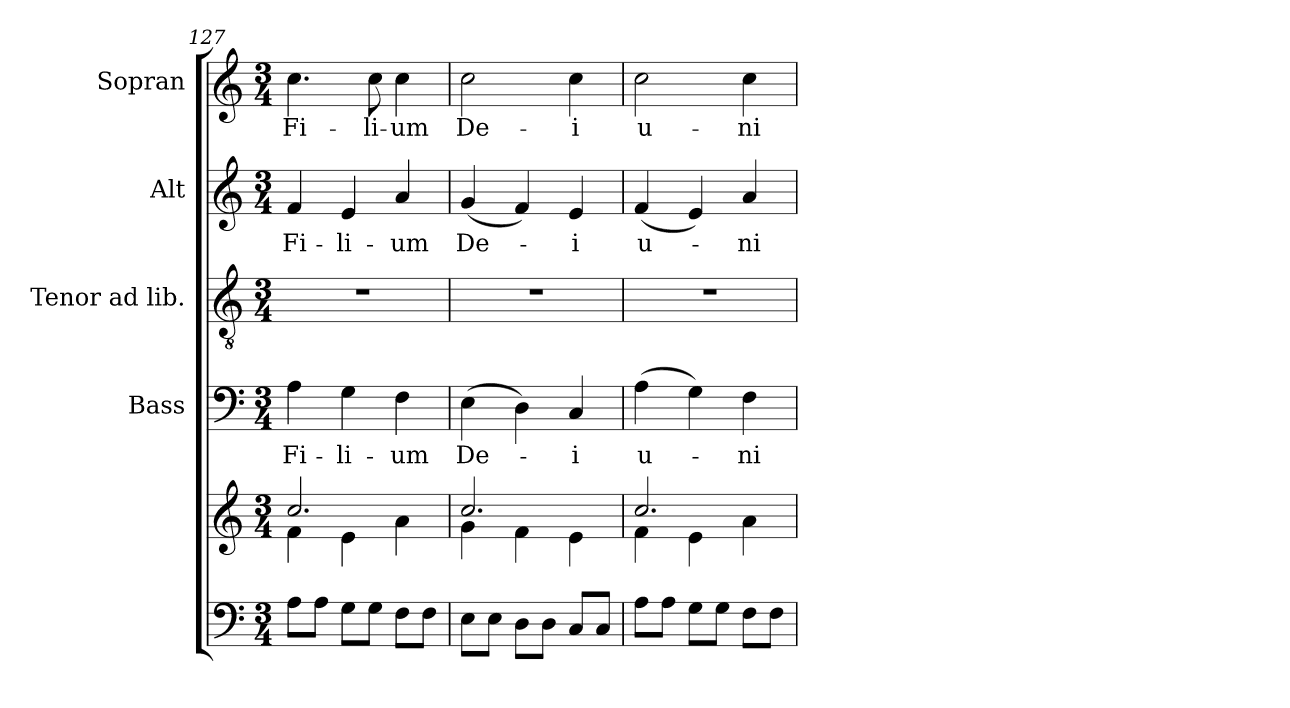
**kern	**kern	**kern	**text	**kern	**kern	**text	**kern	**text
*part5	*part5	*part4	*part4	*part3	*part2	*part2	*part1	*part1
*staff6	*staff5	*staff4	*staff4	*staff3	*staff2	*staff2	*staff1	*staff1
*	*	*I"Bass	*	*I"Tenor ad lib.	*I"Alt	*	*I"Sopran	*
*	*	*I'B.	*	*I'T.	*I'A.	*	*I'S.	*
!!LO:LB:g=z
*clefF4	*clefG2	*clefF4	*	*clefGv2	*clefG2	*	*clefG2	*
*k[]	*k[]	*k[]	*	*k[]	*k[]	*	*k[]	*
*C:	*C:	*C:	*	*C:	*C:	*	*C:	*
*M3/4	*M3/4	*M3/4	*	*M3/4	*M3/4	*	*M3/4	*
=127	=127	=127	=127	=127	=127	=127	=127	=127
*	*^	*	*	*	*	*	*	*
!	!	!	!	!LO:LY:b	!	!	!LO:LY:b	!	!LO:LY:b
8A\L	2.cc/	4f\	4A\	Fi-	2.r	4f/	Fi-	4.cc\	Fi-
8A\J	.	.	.	.	.	.	.	.	.
!	!	!	!	!LO:LY:b	!	!	!LO:LY:b	!	!
8G\L	.	4e\	4G\	-li-	.	4e/	-li-	.	.
!	!	!	!	!	!	!	!	!	!LO:LY:b
8G\J	.	.	.	.	.	.	.	8cc\	-li-
!	!	!	!	!LO:LY:b	!	!	!LO:LY:b	!	!LO:LY:b
8F\L	.	4a\	4F\	-um	.	4a/	-um	4cc\	-um
8F\J	.	.	.	.	.	.	.	.	.
=128	=128	=128	=128	=128	=128	=128	=128	=128	=128
!	!	!	!	!LO:LY:b	!	!	!LO:LY:b	!	!LO:LY:b
8E\L	2.cc/	4g\	(>4E\	De-	2.r	(<4g/	De-	2cc\	De-
8E\J	.	.	.	.	.	.	.	.	.
8D\L	.	4f\	4D\)	.	.	4f/)	.	.	.
8D\J	.	.	.	.	.	.	.	.	.
!	!	!	!	!LO:LY:b	!	!	!LO:LY:b	!	!LO:LY:b
8C/L	.	4e\	4C/	-i	.	4e/	-i	4cc\	-i
8C/J	.	.	.	.	.	.	.	.	.
=129	=129	=129	=129	=129	=129	=129	=129	=129	=129
!	!	!	!	!LO:LY:b	!	!	!LO:LY:b	!	!LO:LY:b
8A\L	2.cc/	4f\	(>4A\	u-	2.r	(<4f/	u-	2cc\	u-
8A\J	.	.	.	.	.	.	.	.	.
8G\L	.	4e\	4G\)	.	.	4e/)	.	.	.
8G\J	.	.	.	.	.	.	.	.	.
!	!	!	!	!LO:LY:b	!	!	!LO:LY:b	!	!LO:LY:b
8F\L	.	4a\	4F\	-ni-	.	4a/	-ni-	4cc\	-ni-
8F\J	.	.	.	.	.	.	.	.	.
*	*v	*v	*	*	*	*	*	*	*
=	=	=	=	=	=	=	=	=
*-	*-	*-	*-	*-	*-	*-	*-	*-
